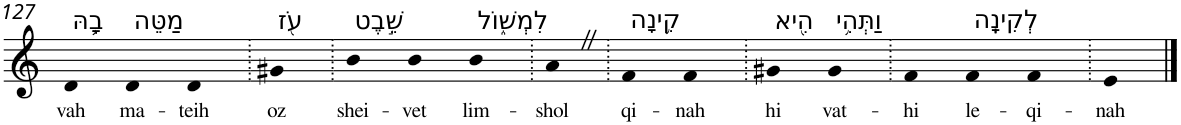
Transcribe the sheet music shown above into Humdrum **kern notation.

**kern	**text
*part1	*part1
*staff1	*staff1
*I"Piano	*
*I'Pno	*
!!LO:PB:g=z
*clefG2	*
*k[]	*
=127	=127
!LO:TX:a:t=בָ֛הּ	!
!	!LO:LY:b
4d	vah
!LO:TX:a:t=מַטֵּה	!
!	!LO:LY:b
4d	ma-
!	!LO:LY:b
4d	-teih
=128.	=128.
!LO:TX:a:t=עֹ֖ז	!
!	!LO:LY:b
4g#X	oz
=129.	=129.
!LO:TX:a:t=שֵׁ֣בֶט	!
!	!LO:LY:b
4b	shei-
!	!LO:LY:b
4b	-vet
!LO:TX:a:t=לִמְשׁ֑וֹל	!
!	!LO:LY:b
4b	lim-
=130.	=130.
!	!LO:LY:b
4aZ	-shol
=131.	=131.
!LO:TX:a:t=קִ֥ינָה	!
!	!LO:LY:b
4f	qi-
!	!LO:LY:b
4f	-nah
=132.	=132.
!LO:TX:a:t=הִ֖יא	!
!	!LO:LY:b
4g#X	hi
!LO:TX:a:t=וַתְּהִ֥י	!
!	!LO:LY:b
4g#	vat-
=133.	=133.
!	!LO:LY:b
4f	-hi
!LO:TX:a:t=לְקִינָֽה	!
!	!LO:LY:b
4f	le-
!	!LO:LY:b
4f	-qi-
=134.	=134.
!	!LO:LY:b
4e	-nah
==	==
*-	*-
